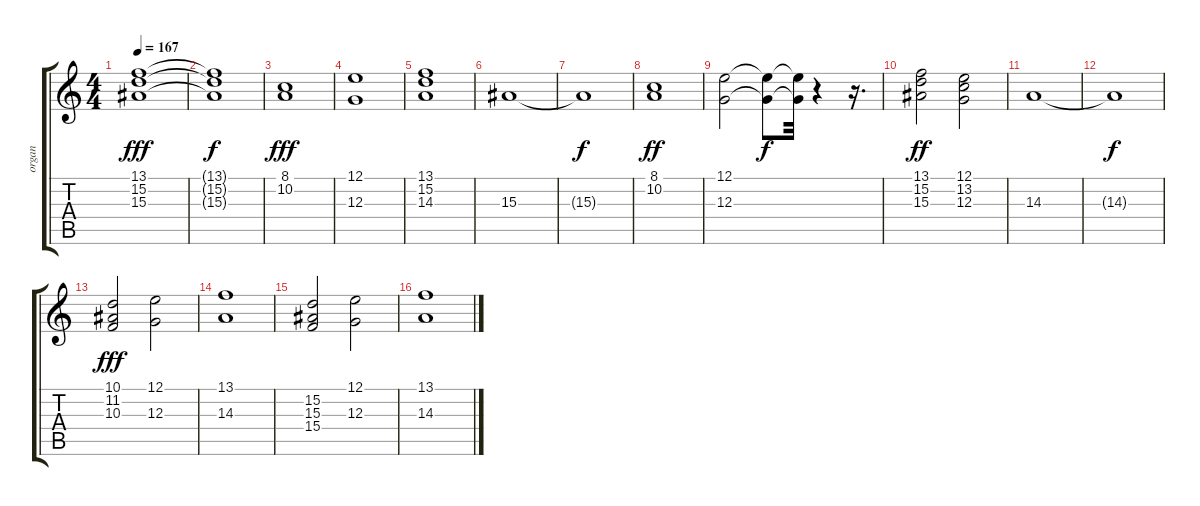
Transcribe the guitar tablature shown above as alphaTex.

\track ("organ" "organ") {instrument percussiveorgan}
\staff {score tabs}
\tuning (E4 B3 G3 D3 A2 E2) {hide}
\ts (4 4)
\tempo 167
\clef g2
\ks c
(13.1 15.2 15.3).1{dy fff} |
(13.1{t} 15.2{t} 15.3{t}).1{dy f} |
(8.1 10.2).1{dy fff} |
(12.1 12.3).1 |
(13.1 15.2 14.3).1 |
15.3.1 |
15.3{t}.1{dy f} |
(8.1 10.2).1{dy ff} |
(12.1 12.3).2 (12.1{t} 12.3{t}).8{dy f} (12.1{t} 12.3{t}).32 r.4 r.16{d} |
(13.1 15.2 15.3).2{dy ff} (12.1 13.2 12.3).2 |
14.3.1 |
14.3{t}.1{dy f} |
(10.1 11.2 10.3).2{dy fff} (12.1 12.3).2 |
(13.1 14.3).1 |
(15.2 15.3 15.4).2 (12.1 12.3).2 |
(13.1 14.3).1
